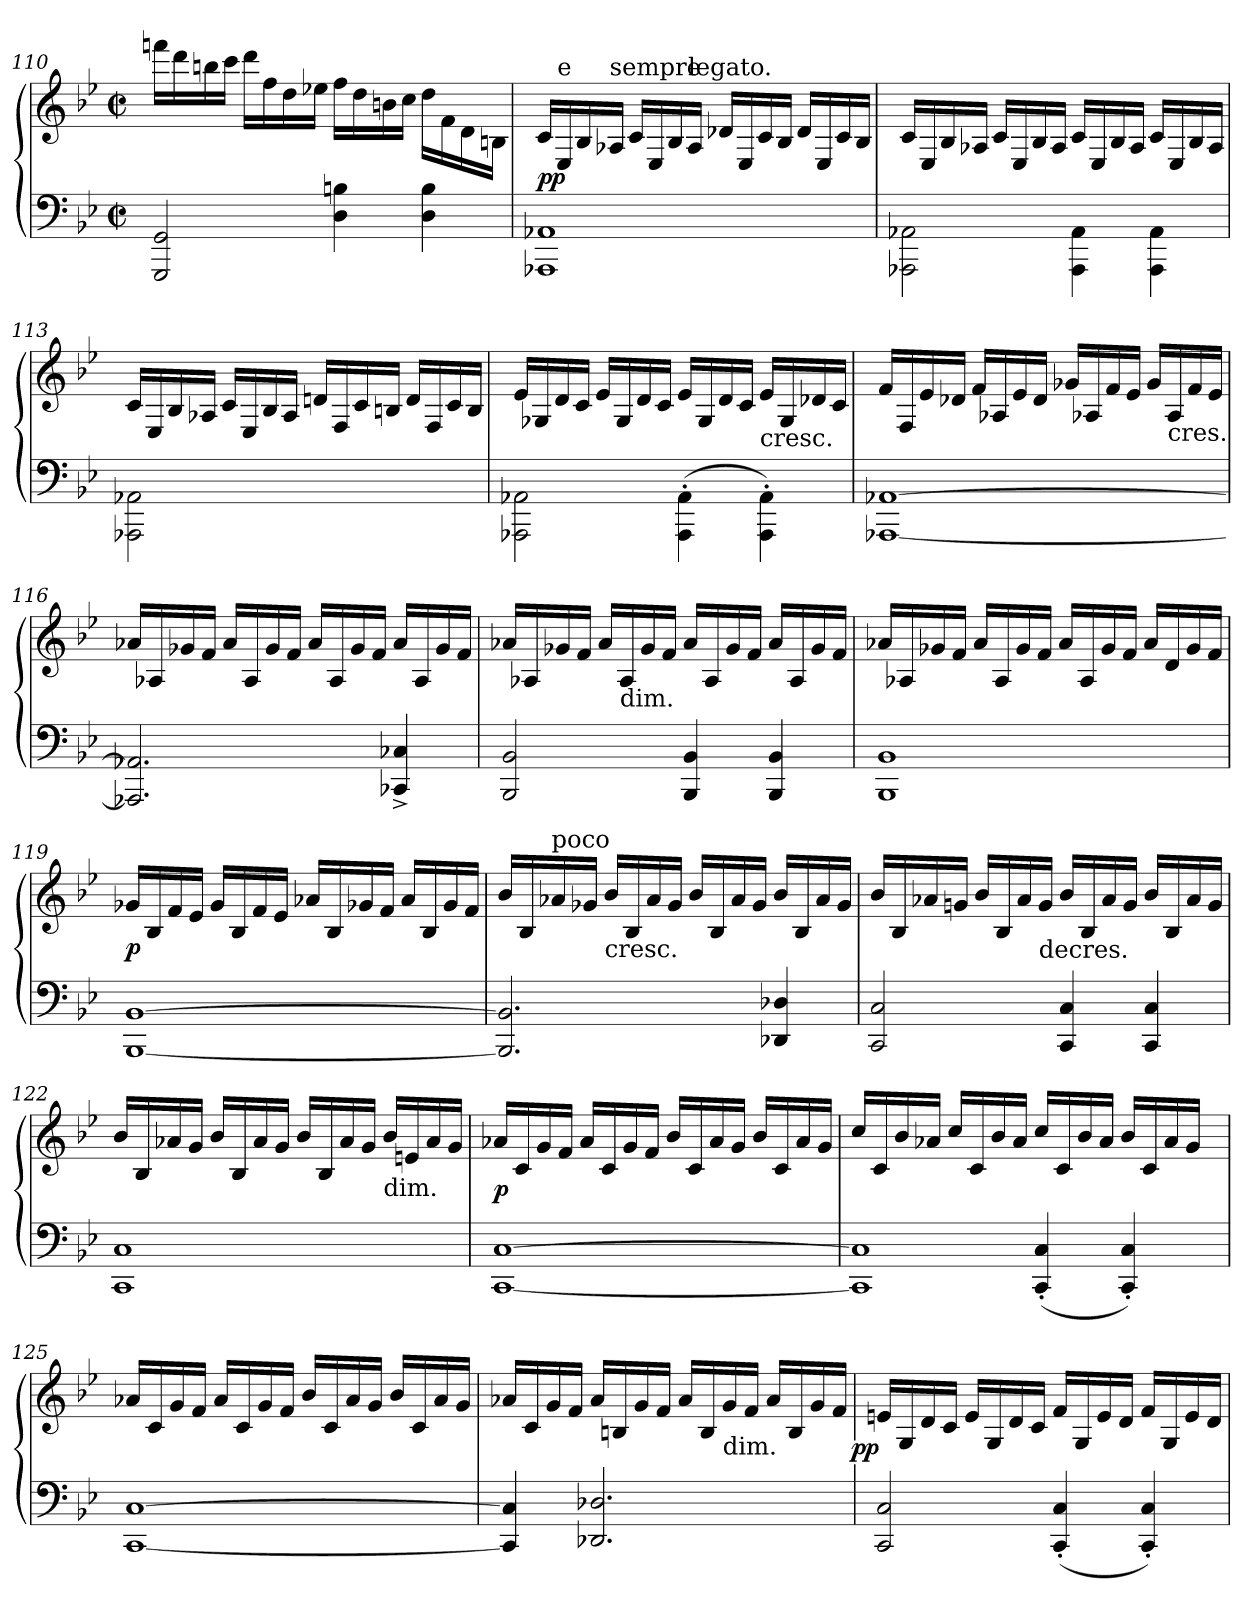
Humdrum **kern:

**kern	**kern	**dynam
*part1	*part1	*part1
*staff2	*staff1	*staff1/2
*clefF4	*clefG2	*
*k[b-e-]	*k[b-e-]	*
*g:	*g:	*
*M2/2	*M2/2	*
*met(c|)	*met(c|)	*
=110	=110	=110
2GG 2GGG	16fffnLL	.
.	16ddd	.
.	16bbn	.
.	16cccJJ	.
.	16dddLL	.
.	16ff	.
.	16dd	.
.	16ee-XJJ	.
4Bn 4D	16ffLL	.
.	16dd	.
.	16bn	.
.	16ccJJ	.
4B 4D	16dd\LL	.
.	16f	.
.	16d	.
.	16BnJJ	.
=111	=111	=111
1AA-X\ 1AAA-X\	16c/LL	pp
!	!LO:TX:a:t=e	!
.	16E-/	.
.	16B-/	.
!	!LO:TX:a:t=sempre	!
.	16A-XJJ	.
.	16c/LL	.
.	16E-/	.
.	16B-/	.
!	!LO:TX:a:t=legato.	!
.	16A-/JJ	.
.	16d-XLL	.
.	16E-/	.
.	16c/	.
.	16B-/JJ	.
.	16d-/LL	.
.	16E-/	.
.	16c/	.
.	16B-/JJ	.
=112	=112	=112
2AA-X\ 2AAA-X\	16c/LL	.
.	16E-/	.
.	16B-/	.
.	16A-XJJ	.
.	16c/LL	.
.	16E-/	.
.	16B-/	.
.	16A-/JJ	.
4AA-\ 4AAA-\	16c/LL	.
.	16E-/	.
.	16B-/	.
.	16A-/JJ	.
4AA-\ 4AAA-\	16c/LL	.
.	16E-/	.
.	16B-/	.
.	16A-/JJ	.
=113	=113	=113
!LO:N:vis=2	!	!
1AA-X\ 1AAA-X\	16c/LL	.
.	16E-/	.
.	16B-/	.
.	16A-XJJ	.
.	16c/LL	.
.	16E-/	.
.	16B-/	.
.	16A-/JJ	.
.	16dn/LL	.
.	16F/	.
.	16c/	.
.	16Bn/JJ	.
.	16d/LL	.
.	16F/	.
.	16c/	.
.	16B/JJ	.
=114	=114	=114
2AA-X\ 2AAA-X\	16e-/LL	.
.	16G-X	.
.	16d/	.
.	16c/JJ	.
.	16e-/LL	.
.	16G-/	.
.	16d/	.
.	16c/JJ	.
(>4AA-'\ 4AAA-'\	16e-/LL	.
.	16G-/	.
.	16d/	.
.	16c/JJ	.
!	!LO:TX:c:t=cresc.	!
4AA-'\ 4AAA-'\)	16e-/LL	.
.	16G-/	.
.	16d-X	.
.	16c/JJ	.
=115	=115	=115
[1AA-X\ [1AAA-X\	16f/LL	.
.	16F/	.
.	16e-/	.
.	16d-XJJ	.
.	16f/LL	.
.	16A-X	.
.	16e-/	.
.	16d-/JJ	.
.	16g-XLL	.
.	16A-X	.
.	16f	.
.	16e-JJ	.
.	16g-LL	.
!	!LO:TX:c:t=cres.	!
.	16A-	.
.	16f	.
.	16e-JJ	.
=116	=116	=116
2.AA-X] 2.AAA-X]	16a-XLL	.
.	16A-X	.
.	16g-X	.
.	16fJJ	.
.	16a-LL	.
.	16A-	.
.	16g-	.
.	16fJJ	.
.	16a-LL	.
.	16A-	.
.	16g-	.
.	16fJJ	.
4C-X^> 4CC-X^>	16a-LL	.
.	16A-	.
.	16g-	.
.	16fJJ	.
=117	=117	=117
2BB- 2BBB-	16a-XLL	.
.	16A-X	.
.	16g-X	.
.	16fJJ	.
.	16a-LL	.
!	!LO:TX:c:t=dim.	!
.	16A-	.
.	16g-	.
.	16fJJ	.
4BB- 4BBB-	16a-LL	.
.	16A-	.
.	16g-	.
.	16fJJ	.
4BB- 4BBB-	16a-LL	.
.	16A-	.
.	16g-	.
.	16fJJ	.
=118	=118	=118
1BB- 1BBB-	16a-XLL	.
.	16A-X	.
.	16g-X	.
.	16fJJ	.
.	16a-LL	.
.	16A-	.
.	16g-	.
.	16fJJ	.
.	16a-LL	.
.	16A-	.
.	16g-	.
.	16fJJ	.
.	16a-LL	.
.	16d	.
.	16g-	.
.	16fJJ	.
=119	=119	=119
[1BB- [1BBB-	16g-XLL	p
.	16B-	.
.	16f	.
.	16e-JJ	.
.	16g-LL	.
.	16B-	.
.	16f	.
.	16e-JJ	.
.	16a-XLL	.
.	16B-	.
.	16g-X	.
.	16fJJ	.
.	16a-LL	.
.	16B-	.
.	16g-	.
.	16fJJ	.
=120	=120	=120
2.BB-] 2.BBB-]	16b-LL	.
.	16B-	.
!	!LO:TX:a:t=poco	!
.	16a-X	.
.	16g-XJJ	.
!	!LO:TX:c:t=cresc.	!
.	16b-LL	.
.	16B-	.
.	16a-	.
.	16g-JJ	.
.	16b-LL	.
.	16B-	.
.	16a-	.
.	16g-JJ	.
4D-X 4DD-X	16b-LL	.
.	16B-	.
.	16a-	.
.	16g-JJ	.
=121	=121	=121
2C 2CC	16b-LL	.
.	16B-	.
.	16a-X	.
.	16gnJJ	.
.	16b-LL	.
.	16B-	.
.	16a-	.
!	!LO:TX:c:t=decres.	!
.	16gJJ	.
4C 4CC	16b-LL	.
.	16B-	.
.	16a-	.
.	16gJJ	.
4C 4CC	16b-LL	.
.	16B-	.
.	16a-	.
.	16gJJ	.
=122	=122	=122
1C 1CC	16b-LL	.
.	16B-	.
.	16a-X	.
.	16gJJ	.
.	16b-LL	.
.	16B-	.
.	16a-	.
.	16gJJ	.
.	16b-LL	.
.	16B-	.
.	16a-	.
.	16gJJ	.
!	!LO:TX:c:t=dim.	!
.	16b-LL	.
.	16en	.
.	16a-	.
.	16gJJ	.
=123	=123	=123
[1C [1CC	16a-XLL	p
.	16c	.
.	16g	.
.	16fJJ	.
.	16a-LL	.
.	16c	.
.	16g	.
.	16fJJ	.
.	16b-LL	.
.	16c	.
.	16a-	.
.	16gJJ	.
.	16b-LL	.
.	16c	.
.	16a-	.
.	16gJJ	.
=124	=124	=124
!LO:N:vis=1	!	!
2C] 2CC]	16ccLL	.
.	16c	.
.	16b-	.
.	16a-XJJ	.
.	16ccLL	.
.	16c	.
.	16b-	.
.	16a-JJ	.
(<4C' 4CC'	16ccLL	.
.	16c	.
.	16b-	.
.	16a-JJ	.
4C' 4CC')	16b-LL	.
.	16c	.
.	16a-	.
.	16gJJ	.
16ryy	16ryy	.
=125	=125	=125
[1C [1CC	16a-XLL	.
.	16c	.
.	16g	.
.	16fJJ	.
.	16a-LL	.
.	16c	.
.	16g	.
.	16fJJ	.
.	16b-LL	.
.	16c	.
.	16a-	.
.	16gJJ	.
.	16b-LL	.
.	16c	.
.	16a-	.
.	16gJJ	.
=126	=126	=126
4C] 4CC]	16a-XLL	.
.	16c	.
.	16g	.
.	16fJJ	.
2.D-X 2.DD-X	16a-LL	.
.	16Bn	.
.	16g	.
.	16fJJ	.
.	16a-LL	.
.	16B	.
!	!LO:TX:c:t=dim.	!
.	16g	.
.	16fJJ	.
.	16a-LL	.
.	16B	.
.	16g	.
.	16fJJ	.
=127	=127	=127
!	!	!LO:DY:rj
2C 2CC	16enLL	pp
.	16G	.
.	16d	.
.	16cJJ	.
.	16eLL	.
.	16G	.
.	16d	.
.	16cJJ	.
(<4C' 4CC'	16fLL	.
.	16G	.
.	16e	.
.	16dJJ	.
4C' 4CC')	16fLL	.
.	16G	.
.	16e	.
.	16dJJ	.
=	=	=
*-	*-	*-
